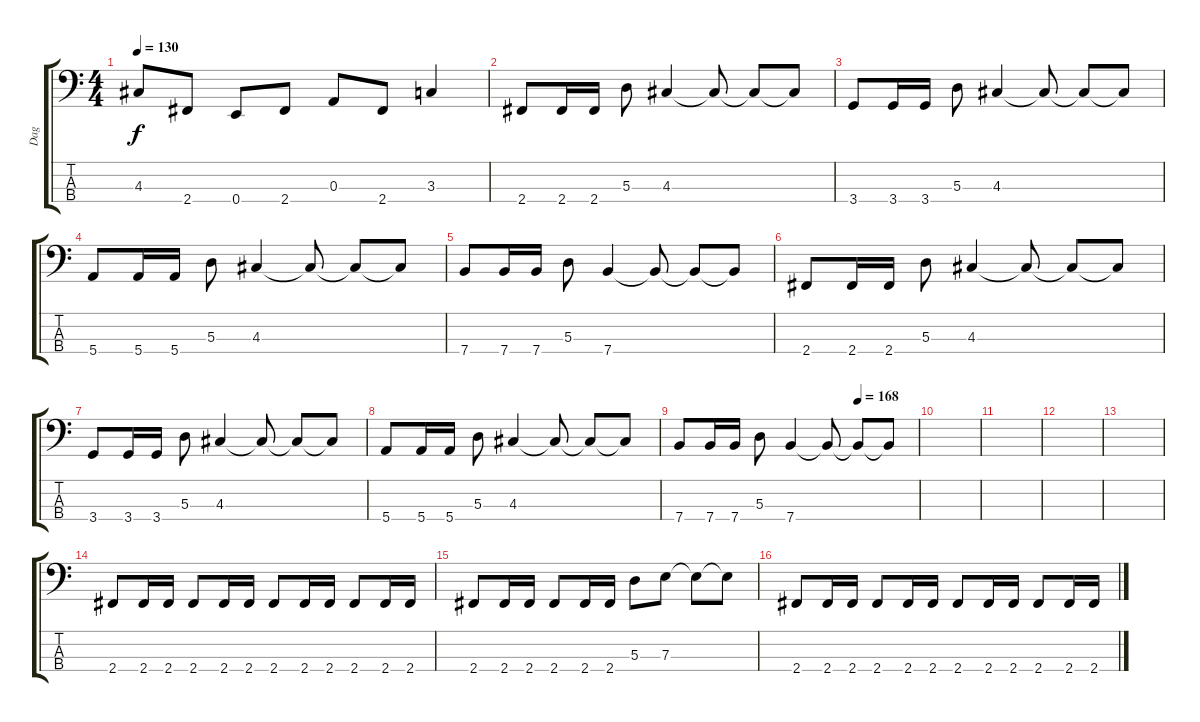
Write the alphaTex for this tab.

\track ("Dag" "Dag") {instrument electricbasspick}
\staff {score tabs}
\tuning (G2 D2 A1 E1) {hide}
\ts (4 4)
\tempo 130
\clef f4
\ks c
4.3.8{dy f} 2.4.8 0.4.8 2.4.8 0.3.8 2.4.8 3.3.4 |
2.4.8 2.4.16 2.4.16 5.3.8 4.3.4 4.3{t}.8 4.3{t}.8 4.3{t}.8 |
3.4.8 3.4.16 3.4.16 5.3.8 4.3.4 4.3{t}.8 4.3{t}.8 4.3{t}.8 |
5.4.8 5.4.16 5.4.16 5.3.8 4.3.4 4.3{t}.8 4.3{t}.8 4.3{t}.8 |
7.4.8 7.4.16 7.4.16 5.3.8 7.4.4 7.4{t}.8 7.4{t}.8 7.4{t}.8 |
2.4.8 2.4.16 2.4.16 5.3.8 4.3.4 4.3{t}.8 4.3{t}.8 4.3{t}.8 |
3.4.8 3.4.16 3.4.16 5.3.8 4.3.4 4.3{t}.8 4.3{t}.8 4.3{t}.8 |
5.4.8 5.4.16 5.4.16 5.3.8 4.3.4 4.3{t}.8 4.3{t}.8 4.3{t}.8 |
\tempo (168 0.75)
7.4.8 7.4.16 7.4.16 5.3.8 7.4.4 7.4{t}.8 7.4{t}.8 7.4{t}.8 |
|
|
|
|
2.4.8 2.4.16 2.4.16 2.4.8 2.4.16 2.4.16 2.4.8 2.4.16 2.4.16 2.4.8 2.4.16 2.4.16 |
2.4.8 2.4.16 2.4.16 2.4.8 2.4.16 2.4.16 5.3.8 7.3.8 7.3{t}.8 7.3{t}.8 |
2.4.8 2.4.16 2.4.16 2.4.8 2.4.16 2.4.16 2.4.8 2.4.16 2.4.16 2.4.8 2.4.16 2.4.16
